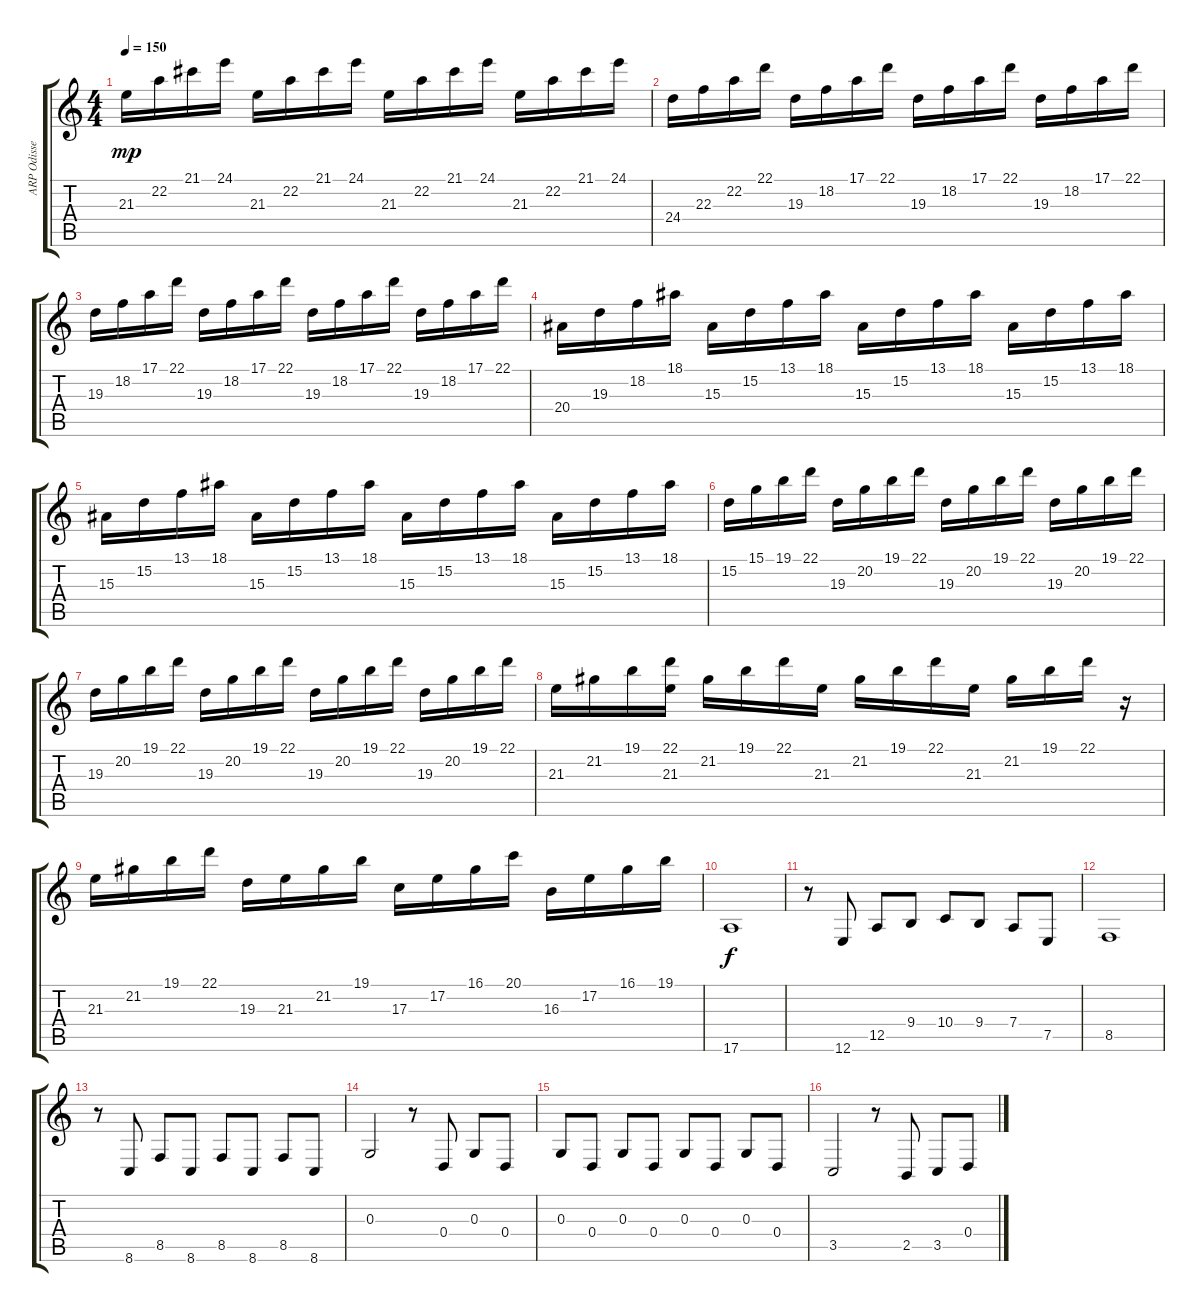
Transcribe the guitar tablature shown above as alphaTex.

\track ("ARP Odissey" "ARP Odisse") {instrument pad3polysynth}
\staff {score tabs}
\tuning (E4 B3 G3 D3 A2 E2) {hide}
\ts (4 4)
\tempo 150
\clef g2
\ks c
21.3.16{dy mp} 22.2.16 21.1.16 24.1.16 21.3.16 22.2.16 21.1.16 24.1.16 21.3.16 22.2.16 21.1.16 24.1.16 21.3.16 22.2.16 21.1.16 24.1.16 |
24.4.16 22.3.16 22.2.16 22.1.16 19.3.16 18.2.16 17.1.16 22.1.16 19.3.16 18.2.16 17.1.16 22.1.16 19.3.16 18.2.16 17.1.16 22.1.16 |
19.3.16 18.2.16 17.1.16 22.1.16 19.3.16 18.2.16 17.1.16 22.1.16 19.3.16 18.2.16 17.1.16 22.1.16 19.3.16 18.2.16 17.1.16 22.1.16 |
20.4.16 19.3.16 18.2.16 18.1.16 15.3.16 15.2.16 13.1.16 18.1.16 15.3.16 15.2.16 13.1.16 18.1.16 15.3.16 15.2.16 13.1.16 18.1.16 |
15.3.16 15.2.16 13.1.16 18.1.16 15.3.16 15.2.16 13.1.16 18.1.16 15.3.16 15.2.16 13.1.16 18.1.16 15.3.16 15.2.16 13.1.16 18.1.16 |
15.2.16 15.1.16 19.1.16 22.1.16 19.3.16 20.2.16 19.1.16 22.1.16 19.3.16 20.2.16 19.1.16 22.1.16 19.3.16 20.2.16 19.1.16 22.1.16 |
19.3.16 20.2.16 19.1.16 22.1.16 19.3.16 20.2.16 19.1.16 22.1.16 19.3.16 20.2.16 19.1.16 22.1.16 19.3.16 20.2.16 19.1.16 22.1.16 |
21.3.16 21.2.16 19.1.16 (22.1 21.3).16 21.2.16 19.1.16 22.1.16 21.3.16 21.2.16 19.1.16 22.1.16 21.3.16 21.2.16 19.1.16 22.1.16 r.16 |
21.3.16 21.2.16 19.1.16 22.1.16 19.3.16 21.3.16 21.2.16 19.1.16 17.3.16 17.2.16 16.1.16 20.1.16 16.3.16 17.2.16 16.1.16 19.1.16 |
17.6.1{dy f} |
r.8 12.6.8 12.5.8 9.4.8 10.4.8 9.4.8 7.4.8 7.5.8 |
8.5.1 |
r.8 8.6.8 8.5.8 8.6.8 8.5.8 8.6.8 8.5.8 8.6.8 |
0.3.2 r.8 0.4.8 0.3.8 0.4.8 |
0.3.8 0.4.8 0.3.8 0.4.8 0.3.8 0.4.8 0.3.8 0.4.8 |
3.5.2 r.8 2.5.8 3.5.8 0.4.8
